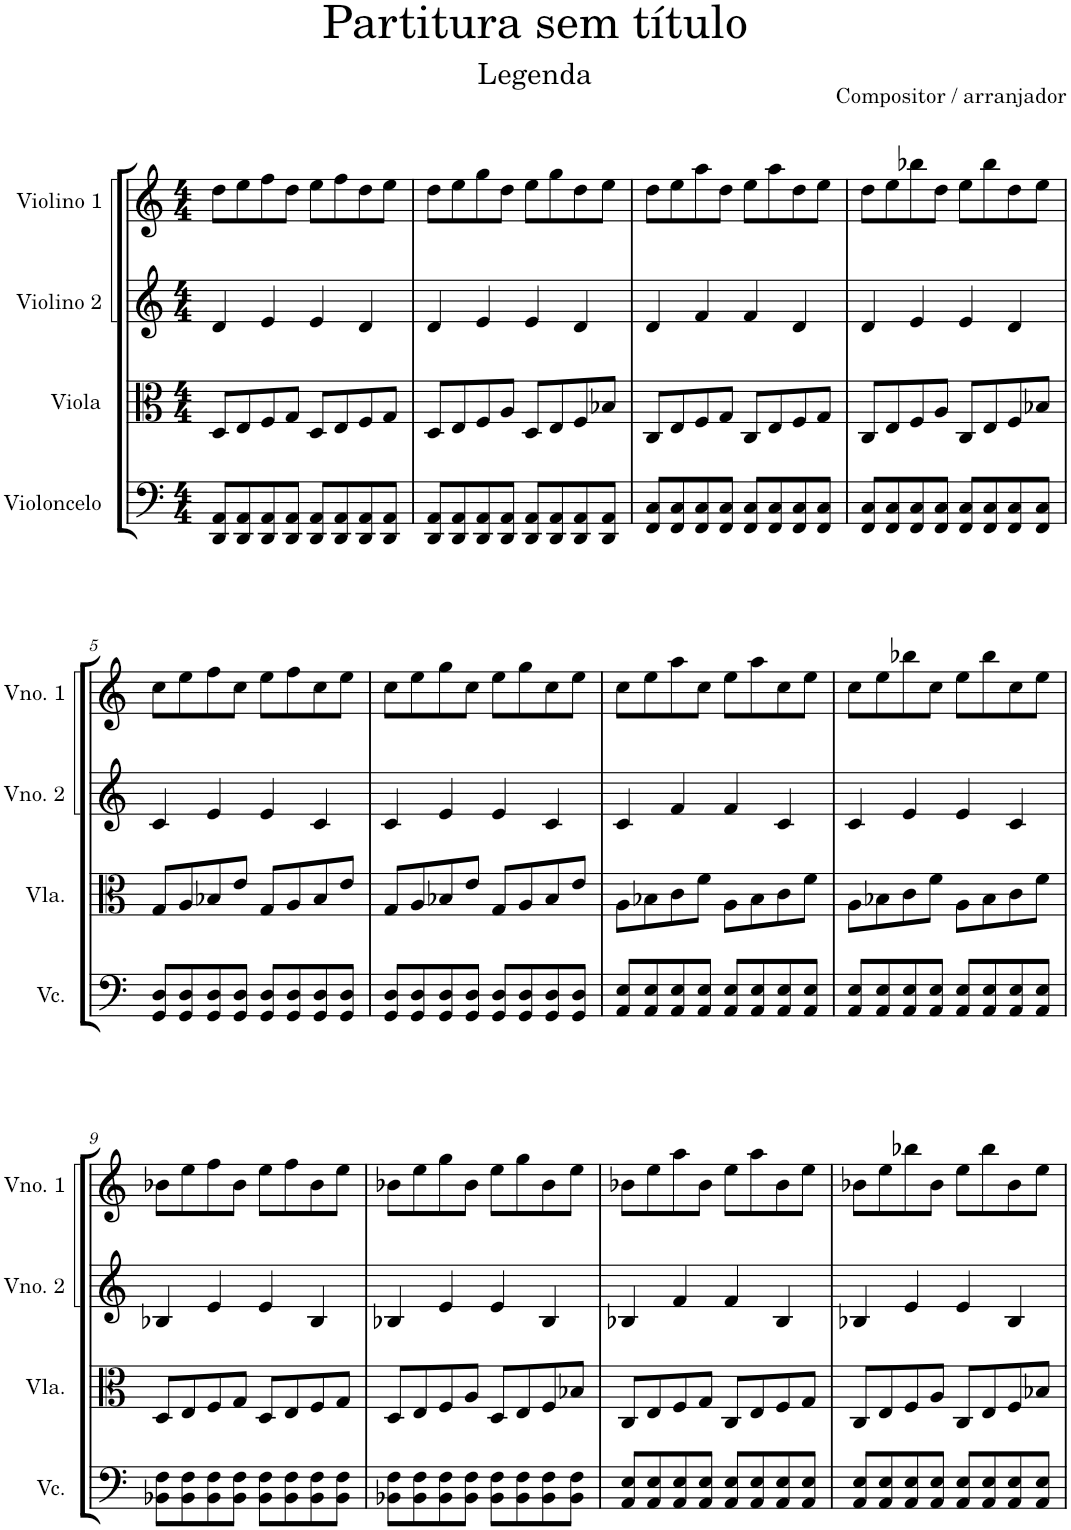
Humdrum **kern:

**kern	**kern	**kern	**kern
*part4	*part3	*part2	*part1
*staff4	*staff3	*staff2	*staff1
*I"Violoncelo	*I"Viola	*I"Violino 2	*I"Violino 1
*I'Vc.	*I'Vla.	*I'Vno. 2	*I'Vno. 1
*clefF4	*clefC3	*clefG2	*clefG2
*k[]	*k[]	*k[]	*k[]
*M4/4	*M4/4	*M4/4	*M4/4
=1	=1	=1	=1
8DD/ 8AA/L	8D/L	4d/	8dd\L
8DD/ 8AA/	8E/	.	8ee\
8DD/ 8AA/	8F/	4e/	8ff\
8DD/ 8AA/J	8G/J	.	8dd\J
8DD/ 8AA/L	8D/L	4e/	8ee\L
8DD/ 8AA/	8E/	.	8ff\
8DD/ 8AA/	8F/	4d/	8dd\
8DD/ 8AA/J	8G/J	.	8ee\J
=2	=2	=2	=2
8DD/ 8AA/L	8D/L	4d/	8dd\L
8DD/ 8AA/	8E/	.	8ee\
8DD/ 8AA/	8F/	4e/	8gg\
8DD/ 8AA/J	8A/J	.	8dd\J
8DD/ 8AA/L	8D/L	4e/	8ee\L
8DD/ 8AA/	8E/	.	8gg\
8DD/ 8AA/	8F/	4d/	8dd\
8DD/ 8AA/J	8B-X/J	.	8ee\J
=3	=3	=3	=3
8FF/ 8C/L	8C/L	4d/	8dd\L
8FF/ 8C/	8E/	.	8ee\
8FF/ 8C/	8F/	4f/	8aa\
8FF/ 8C/J	8G/J	.	8dd\J
8FF/ 8C/L	8C/L	4f/	8ee\L
8FF/ 8C/	8E/	.	8aa\
8FF/ 8C/	8F/	4d/	8dd\
8FF/ 8C/J	8G/J	.	8ee\J
=4	=4	=4	=4
8FF/ 8C/L	8C/L	4d/	8dd\L
8FF/ 8C/	8E/	.	8ee\
8FF/ 8C/	8F/	4e/	8bb-X\
8FF/ 8C/J	8A/J	.	8dd\J
8FF/ 8C/L	8C/L	4e/	8ee\L
8FF/ 8C/	8E/	.	8bb-\
8FF/ 8C/	8F/	4d/	8dd\
8FF/ 8C/J	8B-X/J	.	8ee\J
!!LO:LB:g=z
=5	=5	=5	=5
8GG/ 8D/L	8G/L	4c/	8cc\L
8GG/ 8D/	8A/	.	8ee\
8GG/ 8D/	8B-X/	4e/	8ff\
8GG/ 8D/J	8e/J	.	8cc\J
8GG/ 8D/L	8G/L	4e/	8ee\L
8GG/ 8D/	8A/	.	8ff\
8GG/ 8D/	8B-/	4c/	8cc\
8GG/ 8D/J	8e/J	.	8ee\J
=6	=6	=6	=6
8GG/ 8D/L	8G/L	4c/	8cc\L
8GG/ 8D/	8A/	.	8ee\
8GG/ 8D/	8B-X/	4e/	8gg\
8GG/ 8D/J	8e/J	.	8cc\J
8GG/ 8D/L	8G/L	4e/	8ee\L
8GG/ 8D/	8A/	.	8gg\
8GG/ 8D/	8B-/	4c/	8cc\
8GG/ 8D/J	8e/J	.	8ee\J
=7	=7	=7	=7
8AA/ 8E/L	8A\L	4c/	8cc\L
8AA/ 8E/	8B-X\	.	8ee\
8AA/ 8E/	8c\	4f/	8aa\
8AA/ 8E/J	8f\J	.	8cc\J
8AA/ 8E/L	8A\L	4f/	8ee\L
8AA/ 8E/	8B-\	.	8aa\
8AA/ 8E/	8c\	4c/	8cc\
8AA/ 8E/J	8f\J	.	8ee\J
=8	=8	=8	=8
8AA/ 8E/L	8A\L	4c/	8cc\L
8AA/ 8E/	8B-X\	.	8ee\
8AA/ 8E/	8c\	4e/	8bb-X\
8AA/ 8E/J	8f\J	.	8cc\J
8AA/ 8E/L	8A\L	4e/	8ee\L
8AA/ 8E/	8B-\	.	8bb-\
8AA/ 8E/	8c\	4c/	8cc\
8AA/ 8E/J	8f\J	.	8ee\J
!!LO:LB:g=z
=9	=9	=9	=9
8BB-X\ 8F\L	8D/L	4B-X/	8b-X\L
8BB-\ 8F\	8E/	.	8ee\
8BB-\ 8F\	8F/	4e/	8ff\
8BB-\ 8F\J	8G/J	.	8b-\J
8BB-\ 8F\L	8D/L	4e/	8ee\L
8BB-\ 8F\	8E/	.	8ff\
8BB-\ 8F\	8F/	4B-/	8b-\
8BB-\ 8F\J	8G/J	.	8ee\J
=10	=10	=10	=10
8BB-X\ 8F\L	8D/L	4B-X/	8b-X\L
8BB-\ 8F\	8E/	.	8ee\
8BB-\ 8F\	8F/	4e/	8gg\
8BB-\ 8F\J	8A/J	.	8b-\J
8BB-\ 8F\L	8D/L	4e/	8ee\L
8BB-\ 8F\	8E/	.	8gg\
8BB-\ 8F\	8F/	4B-/	8b-\
8BB-\ 8F\J	8B-X/J	.	8ee\J
=11	=11	=11	=11
8AA/ 8E/L	8C/L	4B-X/	8b-X\L
8AA/ 8E/	8E/	.	8ee\
8AA/ 8E/	8F/	4f/	8aa\
8AA/ 8E/J	8G/J	.	8b-\J
8AA/ 8E/L	8C/L	4f/	8ee\L
8AA/ 8E/	8E/	.	8aa\
8AA/ 8E/	8F/	4B-/	8b-\
8AA/ 8E/J	8G/J	.	8ee\J
=12	=12	=12	=12
8AA/ 8E/L	8C/L	4B-X/	8b-X\L
8AA/ 8E/	8E/	.	8ee\
8AA/ 8E/	8F/	4e/	8bb-X\
8AA/ 8E/J	8A/J	.	8b-\J
8AA/ 8E/L	8C/L	4e/	8ee\L
8AA/ 8E/	8E/	.	8bb-\
8AA/ 8E/	8F/	4B-/	8b-\
8AA/ 8E/J	8B-X/J	.	8ee\J
=	=	=	=
*-	*-	*-	*-
